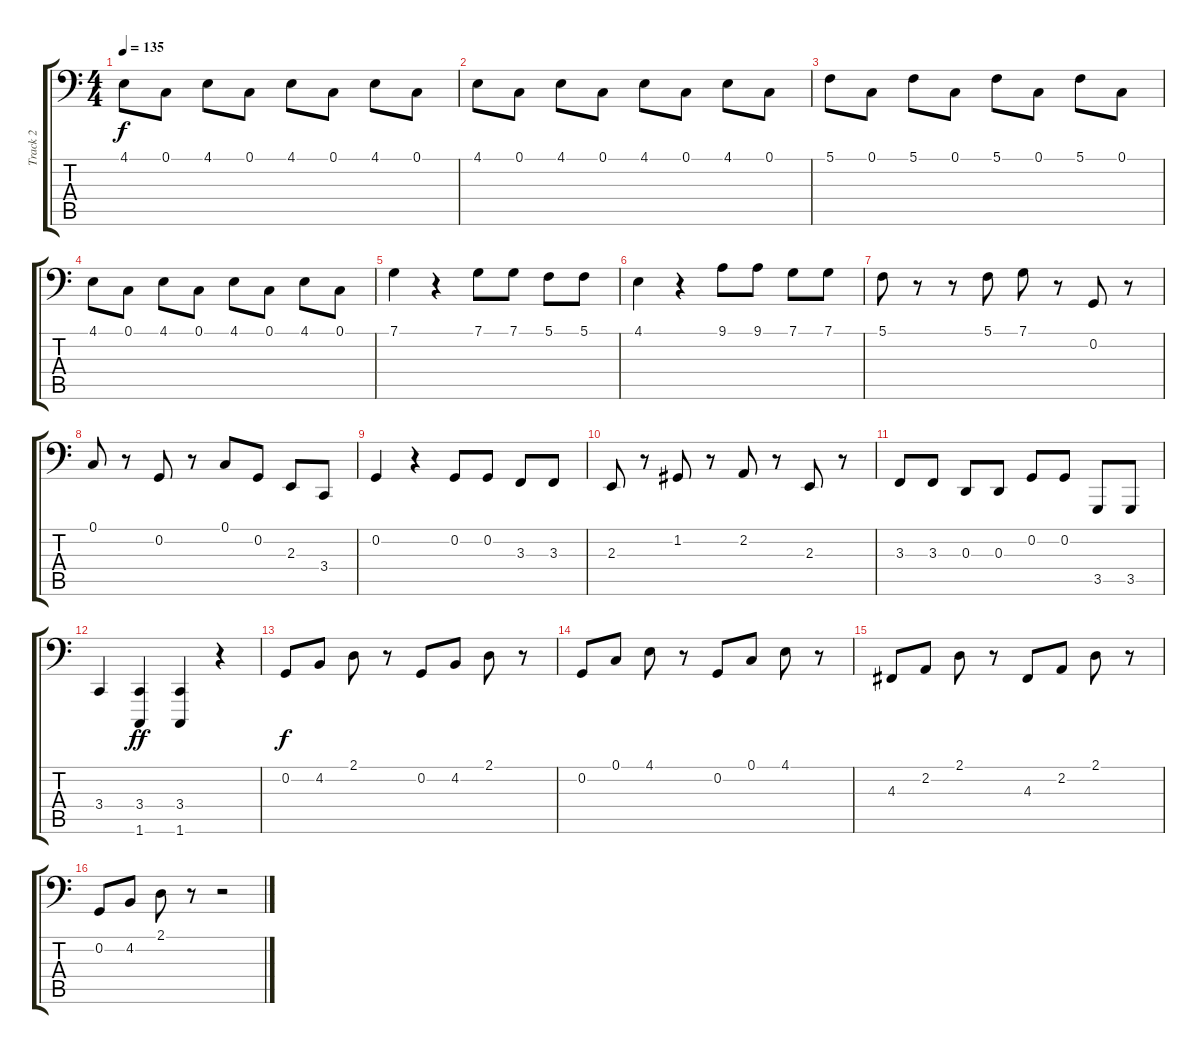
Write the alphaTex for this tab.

\track ("Track 2" "Track 2") {instrument acousticgrandpiano}
\staff {score tabs}
\tuning (C3 G2 D2 A1 E1 B0) {hide}
\ts (4 4)
\tempo 135
\clef f4
\ks c
4.1.8{dy f instrument acousticgrandpiano} 0.1.8 4.1.8 0.1.8 4.1.8 0.1.8 4.1.8 0.1.8 |
4.1.8 0.1.8 4.1.8 0.1.8 4.1.8 0.1.8 4.1.8 0.1.8 |
5.1.8 0.1.8 5.1.8 0.1.8 5.1.8 0.1.8 5.1.8 0.1.8 |
4.1.8 0.1.8 4.1.8 0.1.8 4.1.8 0.1.8 4.1.8 0.1.8 |
7.1.4 r.4 7.1.8 7.1.8 5.1.8 5.1.8 |
4.1.4 r.4 9.1.8 9.1.8 7.1.8 7.1.8 |
5.1.8 r.8 r.8 5.1.8 7.1.8 r.8 0.2.8 r.8 |
0.1.8 r.8 0.2.8 r.8 0.1.8 0.2.8 2.3.8 3.4.8 |
0.2.4 r.4 0.2.8 0.2.8 3.3.8 3.3.8 |
2.3.8 r.8 1.2.8 r.8 2.2.8 r.8 2.3.8 r.8 |
3.3.8 3.3.8 0.3.8 0.3.8 0.2.8 0.2.8 3.5.8 3.5.8 |
3.4.4 (3.4 1.6).4{dy ff} (3.4 1.6).4 r.4 |
0.2.8{dy f} 4.2.8 2.1.8 r.8 0.2.8 4.2.8 2.1.8 r.8 |
0.2.8 0.1.8 4.1.8 r.8 0.2.8 0.1.8 4.1.8 r.8 |
4.3.8 2.2.8 2.1.8 r.8 4.3.8 2.2.8 2.1.8 r.8 |
0.2.8 4.2.8 2.1.8 r.8 r.2
